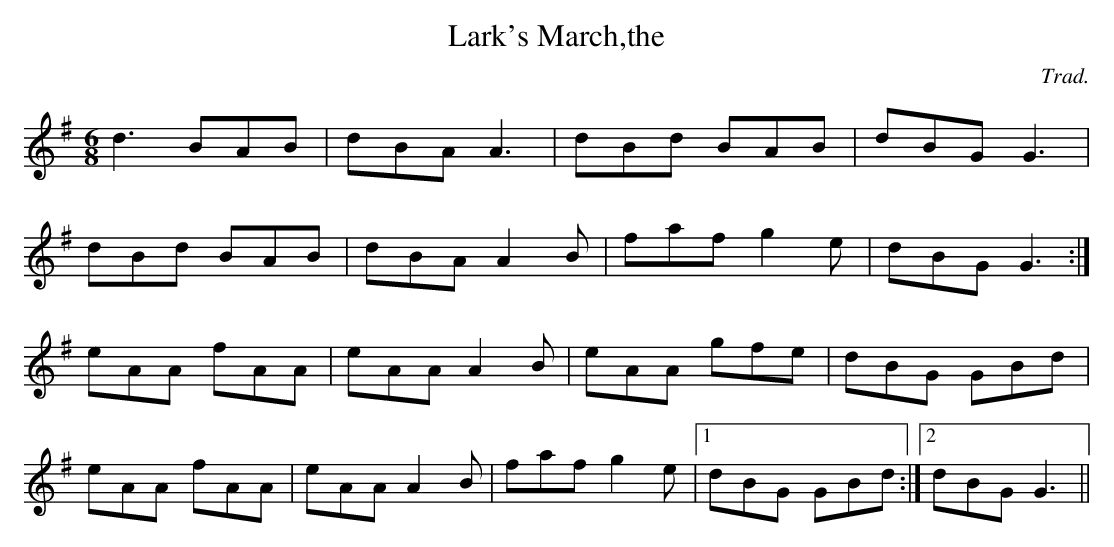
X:1
T:Lark's March,the
C:Trad.
M:6/8
L:1/8
K:G
d3 BAB|dBA A3|dBd BAB|dBG G3|
dBd BAB|dBA A2B|faf g2e|dBG G3:|
eAA fAA|eAA A2B|eAA gfe|dBG GBd|
eAA fAA|eAA A2B|faf g2e|1dBG GBd:|2dBG G3||
